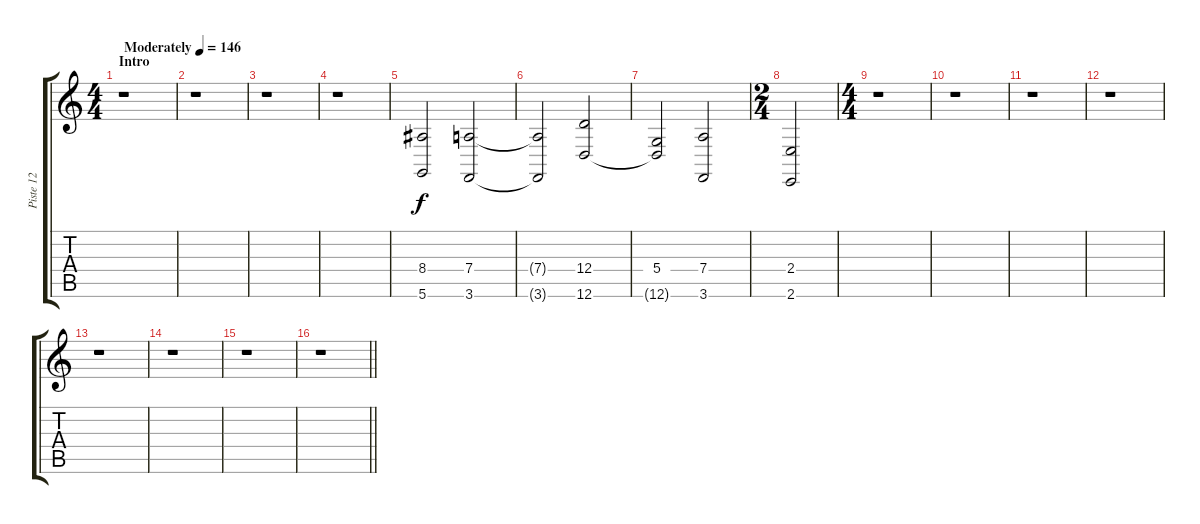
\track ("Piste 12" "Piste 12") {instrument choiraahs}
\staff {score tabs}
\tuning (E4 B3 G3 D3 A2 D2) {hide}
\ts (4 4)
\section ("" "Intro")
\tempo (146 "Moderately")
\clef g2
\ks c
r.1{dy f instrument choiraahs} |
r.1 |
r.1 |
r.1 |
(8.4 5.6).2 (7.4 3.6).2 |
(7.4{t} 3.6{t}).2 (12.4 12.6).2 |
(5.4 12.6{t}).2 (7.4 3.6).2 |
\ts (2 4)
(2.4 2.6).2 |
\ts (4 4)
r.1 |
r.1 |
r.1 |
r.1 |
r.1 |
r.1 |
r.1 |
\barLineRight lightlight
r.1
